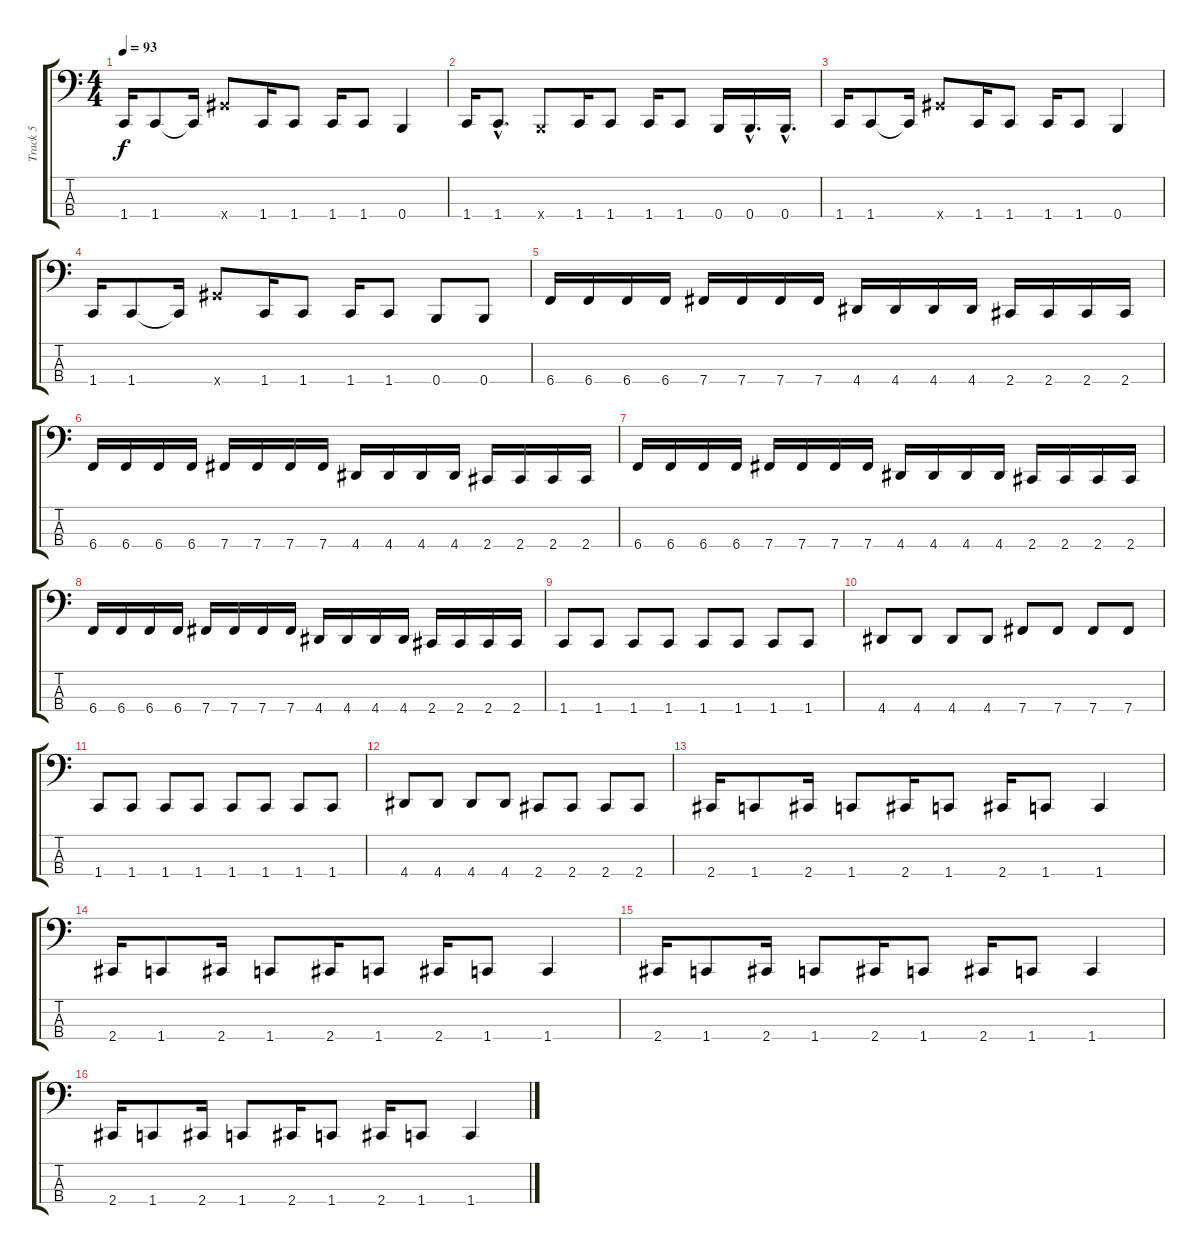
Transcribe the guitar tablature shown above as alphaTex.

\track ("Track 5" "Track 5") {instrument electricbasspick}
\staff {score tabs}
\tuning (E2 B1 Gb1 B0) {hide}
\ts (4 4)
\tempo 93
\clef f4
\ks c
1.4.16{dy f balance 8} 1.4.8 1.4{t}.16 9.4{x}.8 1.4.16 1.4.8 1.4.16 1.4.8 0.4.4 |
1.4.16 1.4{hac}.8{d} 0.4{x}.8 1.4.16 1.4.8 1.4.16 1.4.8 0.4.16 0.4{hac}.16{d} 0.4{hac}.16{d} |
1.4.16 1.4.8 1.4{t}.16 9.4{x}.8 1.4.16 1.4.8 1.4.16 1.4.8 0.4.4 |
1.4.16 1.4.8 1.4{t}.16 9.4{x}.8 1.4.16 1.4.8 1.4.16 1.4.8 0.4.8 0.4.8 |
6.4.16 6.4.16 6.4.16 6.4.16 7.4.16 7.4.16 7.4.16 7.4.16 4.4.16 4.4.16 4.4.16 4.4.16 2.4.16 2.4.16 2.4.16 2.4.16 |
6.4.16 6.4.16 6.4.16 6.4.16 7.4.16 7.4.16 7.4.16 7.4.16 4.4.16 4.4.16 4.4.16 4.4.16 2.4.16 2.4.16 2.4.16 2.4.16 |
6.4.16 6.4.16 6.4.16 6.4.16 7.4.16 7.4.16 7.4.16 7.4.16 4.4.16 4.4.16 4.4.16 4.4.16 2.4.16 2.4.16 2.4.16 2.4.16 |
6.4.16 6.4.16 6.4.16 6.4.16 7.4.16 7.4.16 7.4.16 7.4.16 4.4.16 4.4.16 4.4.16 4.4.16 2.4.16 2.4.16 2.4.16 2.4.16 |
1.4.8 1.4.8 1.4.8 1.4.8 1.4.8 1.4.8 1.4.8 1.4.8 |
4.4.8 4.4.8 4.4.8 4.4.8 7.4.8 7.4.8 7.4.8 7.4.8 |
1.4.8 1.4.8 1.4.8 1.4.8 1.4.8 1.4.8 1.4.8 1.4.8 |
4.4.8 4.4.8 4.4.8 4.4.8 2.4.8 2.4.8 2.4.8 2.4.8 |
2.4.16 1.4.8 2.4.16 1.4.8 2.4.16 1.4.8 2.4.16 1.4.8 1.4.4 |
2.4.16 1.4.8 2.4.16 1.4.8 2.4.16 1.4.8 2.4.16 1.4.8 1.4.4 |
2.4.16 1.4.8 2.4.16 1.4.8 2.4.16 1.4.8 2.4.16 1.4.8 1.4.4 |
2.4.16 1.4.8 2.4.16 1.4.8 2.4.16 1.4.8 2.4.16 1.4.8 1.4.4
